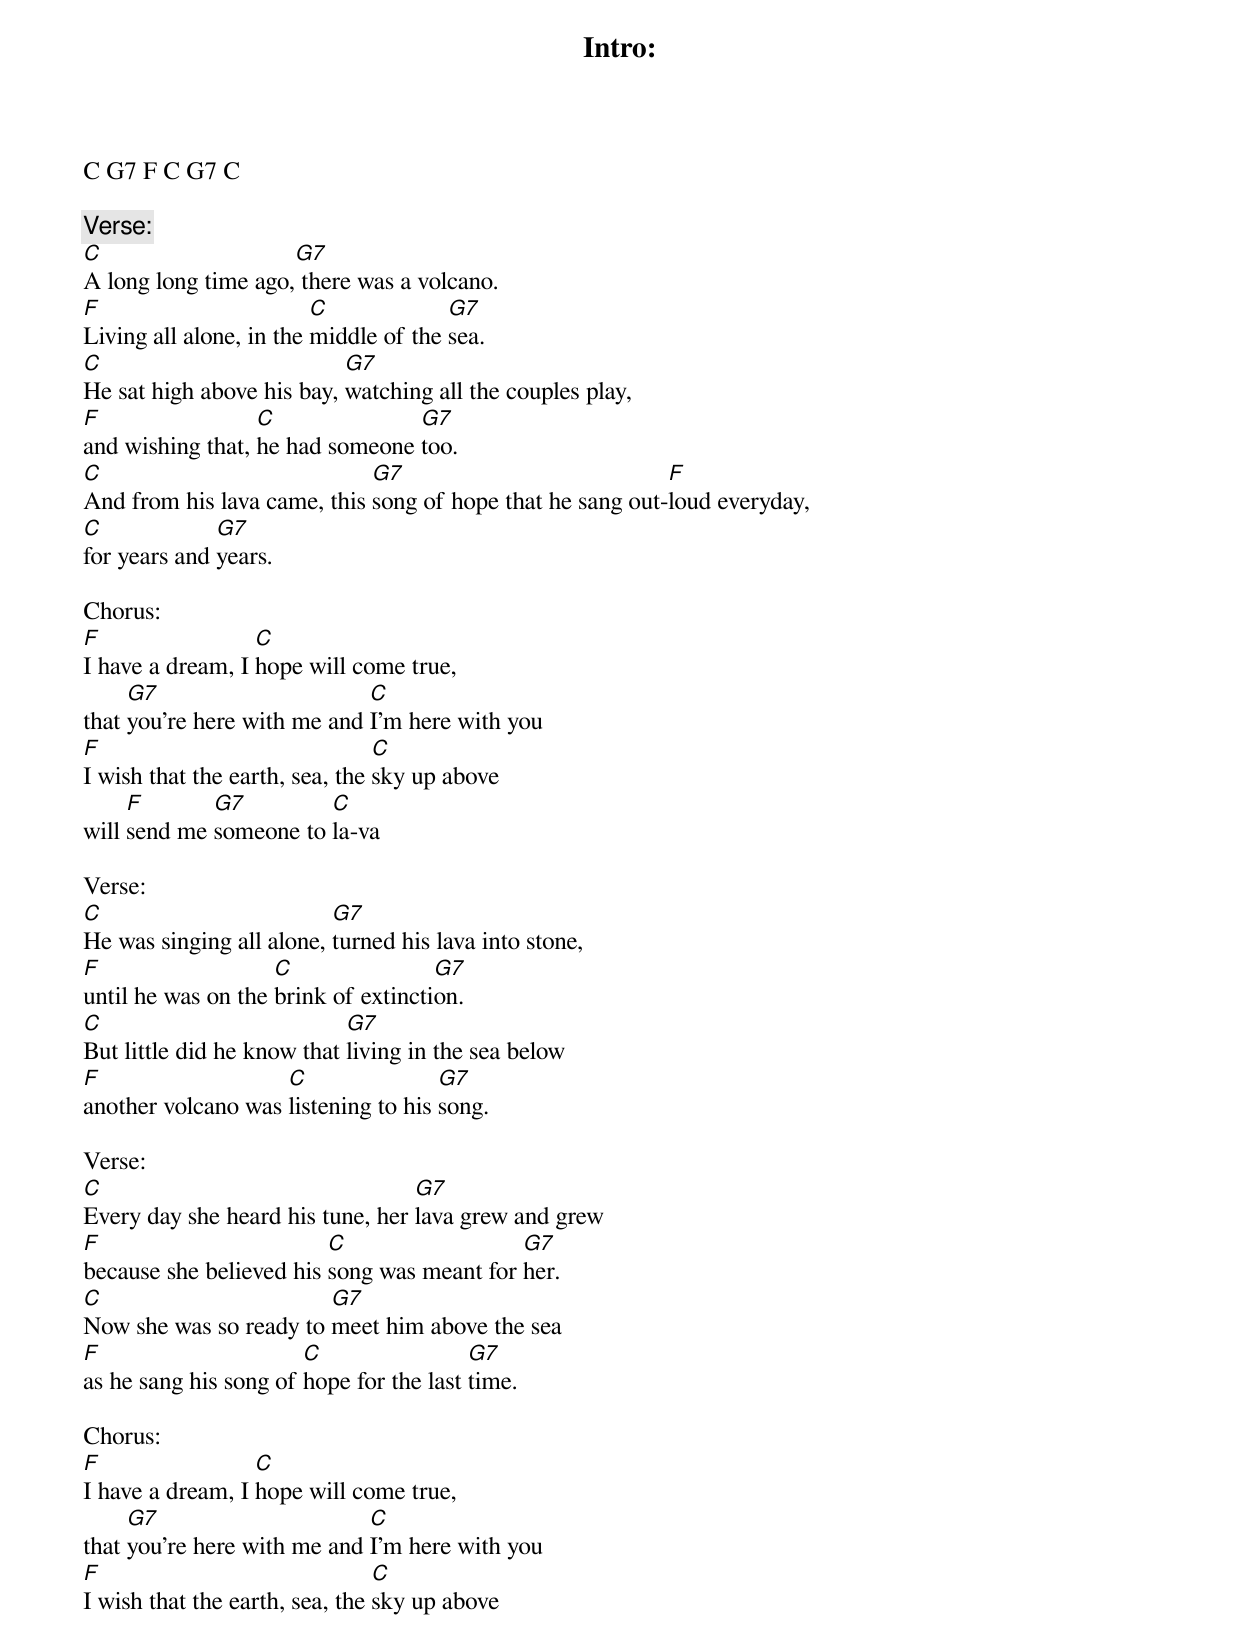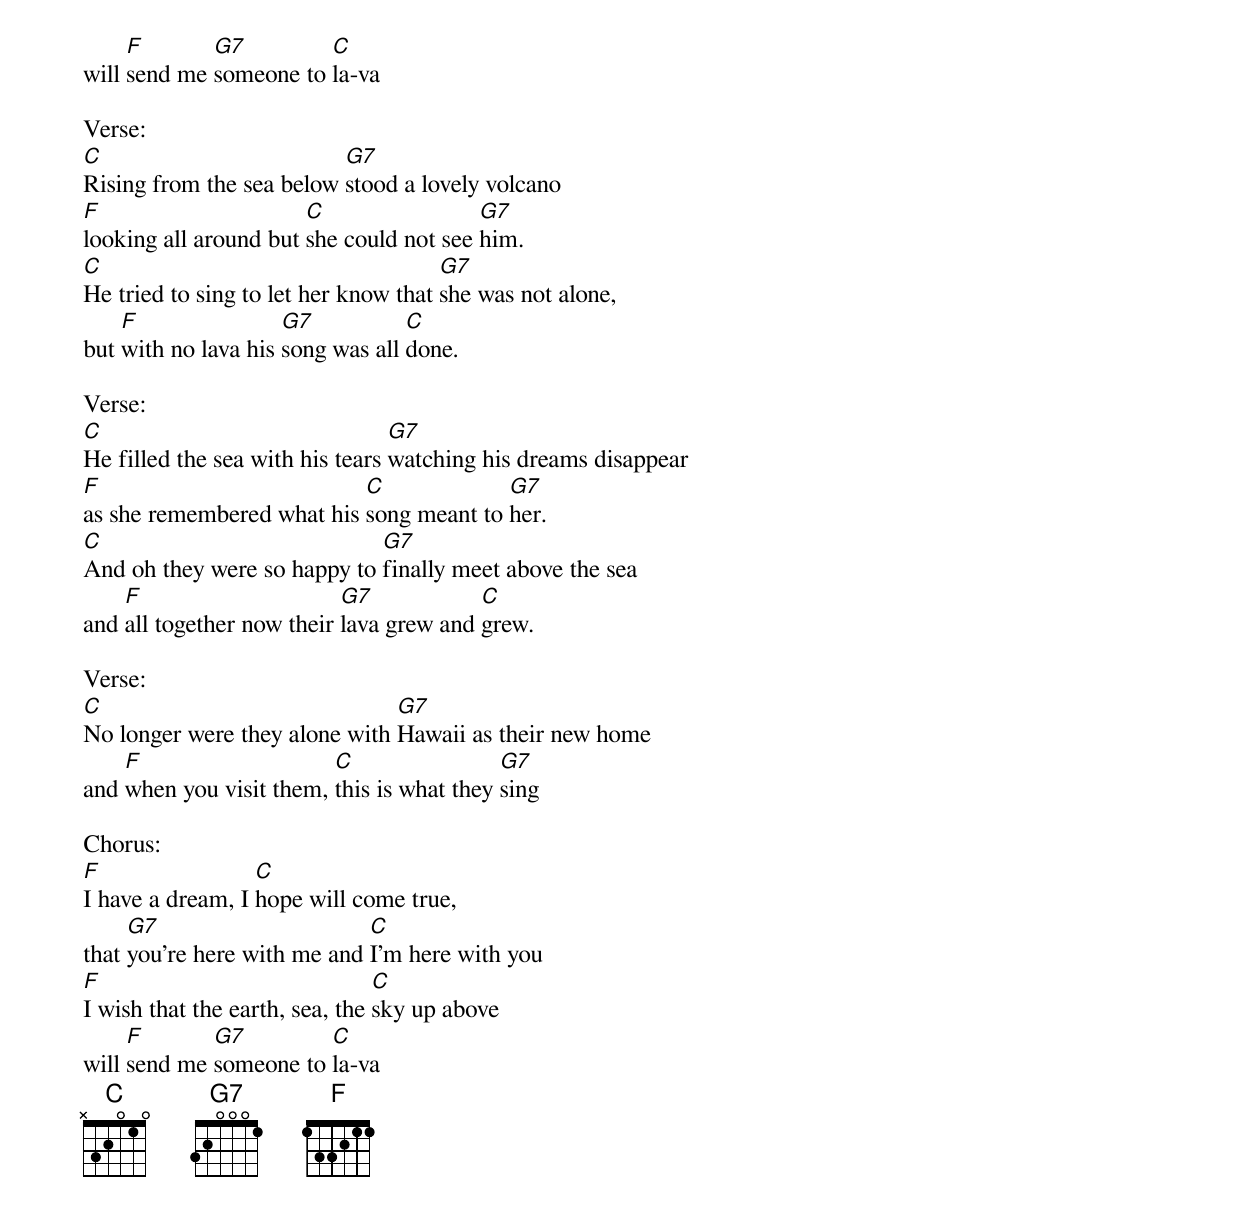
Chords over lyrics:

Intro:
C G7 F C G7 C

Verse:
C                    G7
A long long time ago, there was a volcano.
F                        C             G7
Living all alone, in the middle of the sea.
C                          G7
He sat high above his bay, watching all the couples play,
F                 C              G7
and wishing that, he had someone too.
C                            G7                            F
And from his lava came, this song of hope that he sang out-loud everyday,
C             G7
for years and years.

Chorus:
F                 C
I have a dream, I hope will come true,
     G7                      C
that you're here with me and I’m here with you
F                               C
I wish that the earth, sea, the sky up above
     F       G7         C
will send me someone to la-va

Verse:
C                         G7
He was singing all alone, turned his lava into stone,
F                   C                G7
until he was on the brink of extinction.
C                           G7
But little did he know that living in the sea below
F                   C                G7
another volcano was listening to his song.

Verse:
C                                 G7
Every day she heard his tune, her lava grew and grew
F                        C                  G7
because she believed his song was meant for her.
C                       G7
Now she was so ready to meet him above the sea
F                      C                 G7
as he sang his song of hope for the last time.

Chorus:
F                 C
I have a dream, I hope will come true,
     G7                      C
that you're here with me and I’m here with you
F                               C
I wish that the earth, sea, the sky up above
     F       G7         C
will send me someone to la-va

Verse:
C                         G7
Rising from the sea below stood a lovely volcano
F                      C                 G7
looking all around but she could not see him.
C                                     G7
He tried to sing to let her know that she was not alone,
    F                G7           C
but with no lava his song was all done.

Verse:
C                                G7
He filled the sea with his tears watching his dreams disappear
F                          C             G7
as she remembered what his song meant to her.
C                            G7
And oh they were so happy to finally meet above the sea
    F                      G7            C
and all together now their lava grew and grew.

Verse:
C                              G7
No longer were they alone with Hawaii as their new home
    F                    C                 G7
and when you visit them, this is what they sing

Chorus:
F                 C
I have a dream, I hope will come true,
     G7                      C
that you're here with me and I’m here with you
F                               C
I wish that the earth, sea, the sky up above
     F       G7         C
will send me someone to la-va
